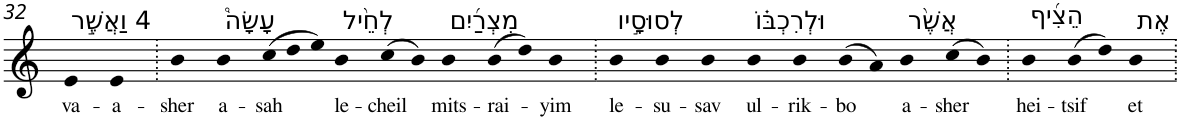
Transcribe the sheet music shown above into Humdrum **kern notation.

**kern	**text
*part1	*part1
*staff1	*staff1
*I"Piano	*
*I'Pno	*
!!LO:PB:g=z
*clefG2	*
*k[]	*
=32	=32
!LO:TX:a:t=4 וַאֲשֶׁ֣ר	!
!	!LO:LY:b
4e	va-
!	!LO:LY:b
4e	-a-
=33.	=33.
!	!LO:LY:b
4b	-sher
!LO:TX:a:t=עָשָׂה֩	!
!	!LO:LY:b
4b	a-
!	!LO:LY:b
(12cc	-sah
12dd	.
12ee)	.
!LO:TX:a:t=לְחֵ֨יל	!
!	!LO:LY:b
4b	le-
!	!LO:LY:b
(8cc	-cheil
8b)	.
!LO:TX:a:t=מִצְרַ֜יִם	!
!	!LO:LY:b
4b	mits-
!	!LO:LY:b
(8b	-rai-
8dd)	.
!	!LO:LY:b
4b	-yim
=34.	=34.
!LO:TX:a:t=לְסוּסָ֣יו	!
!	!LO:LY:b
4b	le-
!	!LO:LY:b
4b	-su-
!	!LO:LY:b
4b	-sav
!LO:TX:a:t=וּלְרִכְבּ֗וֹ	!
!	!LO:LY:b
4b	ul-
!	!LO:LY:b
4b	-rik-
!	!LO:LY:b
(8b	-bo
8a)	.
!LO:TX:a:t=אֲשֶׁ֨ר	!
!	!LO:LY:b
4b	a-
!	!LO:LY:b
(8cc	-sher
8b)	.
=35.	=35.
!LO:TX:a:t=הֵצִ֜יף	!
!	!LO:LY:b
4b	hei-
!	!LO:LY:b
(8b	-tsif
8dd)	.
!LO:TX:a:t=אֶת	!
!	!LO:LY:b
4b	et
=.	=.
*-	*-
